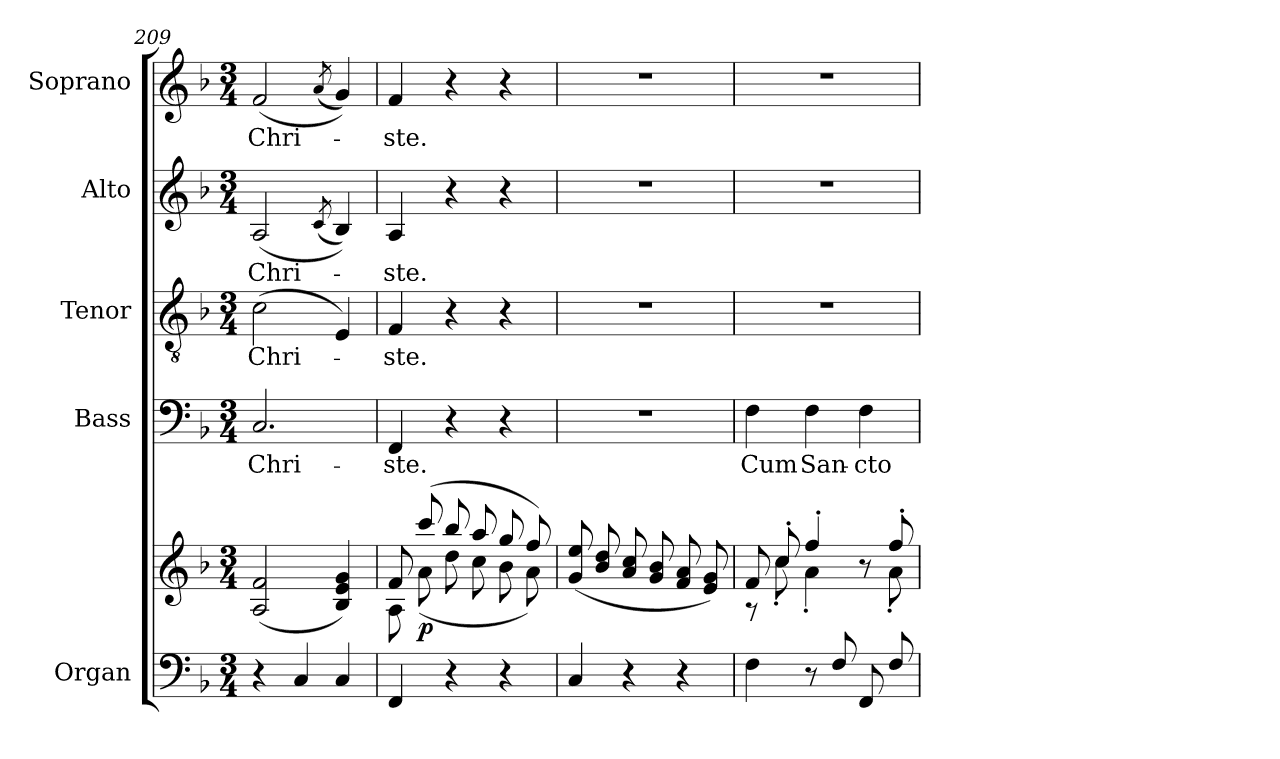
**kern	**kern	**dynam	**kern	**text	**kern	**text	**kern	**text	**kern	**text
*part5	*part5	*part5	*part4	*part4	*part3	*part3	*part2	*part2	*part1	*part1
*staff6	*staff5	*staff5/6	*staff4	*staff4	*staff3	*staff3	*staff2	*staff2	*staff1	*staff1
*I"Organ	*	*	*I"Bass	*	*I"Tenor	*	*I"Alto	*	*I"Soprano	*
*I'Org.	*	*	*I'B.	*	*I'T.	*	*I'A.	*	*I'S.	*
*clefF4	*clefG2	*	*clefF4	*	*clefGv2	*	*clefG2	*	*clefG2	*
*	*	*	*	*	*ITrd7c12	*	*	*	*	*
*k[b-]	*k[b-]	*	*k[b-]	*	*k[b-]	*	*k[b-]	*	*k[b-]	*
*F:	*F:	*	*F:	*	*F:	*	*F:	*	*F:	*
*M3/4	*M3/4	*	*M3/4	*	*M3/4	*	*M3/4	*	*M3/4	*
=209	=209	=209	=209	=209	=209	=209	=209	=209	=209	=209
!	!	!	!	!LO:LY:b:color=#000000	!	!	!	!	!	!
!	!	!	!	!	!	!LO:LY:b:color=#000000	!	!	!	!
!	!	!	!	!	!	!	!	!LO:LY:b:color=#000000	!	!
!	!	!	!	!	!	!	!	!	!	!LO:LY:b:color=#000000
4r	(2Ai/ 2fi	.	2.Ci/	Chri-	(2Ci\	Chri-	(2Ai/	Chri-	(2fi/	Chri-
4Ci/	.	.	.	.	.	.	.	.	.	.
.	.	.	.	.	.	.	(8qci/	.	(8qai/	.
4Ci/	4B-i/ 4ei 4gi)	.	.	.	4EEi/)	.	4B-i/))	.	4gi/))	.
=210	=210	=210	=210	=210	=210	=210	=210	=210	=210	=210
*	*^	*	*	*	*	*	*	*	*	*
!	!	!	!	!	!LO:LY:b:color=#000000	!	!	!	!	!	!
!	!	!	!	!	!	!	!LO:LY:b:color=#000000	!	!	!	!
!	!	!	!	!	!	!	!	!	!LO:LY:b:color=#000000	!	!
!	!	!	!	!	!	!	!	!	!	!	!LO:LY:b:color=#000000
4FFi/	8fi/	8Ai\	.	4FFi/	-ste.	4FFi/	-ste.	4Ai/	-ste.	4fi/	-ste.
.	(8ccci/	(8ai\	p	.	.	.	.	.	.	.	.
4r	8bb-i/	8ddi\	.	4r	.	4r	.	4r	.	4r	.
.	8aai/	8cci\	.	.	.	.	.	.	.	.	.
4r	8ggi/	8b-i\	.	4r	.	4r	.	4r	.	4r	.
.	8ffi/)	8ai\)	.	.	.	.	.	.	.	.	.
=211	=211	=211	=211	=211	=211	=211	=211	=211	=211	=211	=211
!	!	!	!	!LO:N:vis=1	!	!LO:N:vis=1	!	!LO:N:vis=1	!	!LO:N:vis=1	!
*	*v	*v	*	*	*	*	*	*	*	*	*
4Ci/	(8gi/ 8eei	.	2.r	.	2.r	.	2.r	.	2.r	.
.	8b-i/ 8ddi	.	.	.	.	.	.	.	.	.
4r	8ai/ 8cci	.	.	.	.	.	.	.	.	.
.	8gi/ 8b-i	.	.	.	.	.	.	.	.	.
4r	8fi/ 8ai	.	.	.	.	.	.	.	.	.
.	8ei/ 8gi)	.	.	.	.	.	.	.	.	.
=212	=212	=212	=212	=212	=212	=212	=212	=212	=212	=212
*	*^	*	*	*	*	*	*	*	*	*
!	!	!	!	!	!LO:LY:b:color=#000000	!LO:N:vis=1	!	!LO:N:vis=1	!	!LO:N:vis=1	!
4Fi\	8fi/	8r	.	4Fi\	Cum	2.r	.	2.r	.	2.r	.
.	8cc'i/	8cc'i\	.	.	.	.	.	.	.	.	.
!	!	!	!	!	!LO:LY:b:color=#000000	!	!	!	!	!	!
8r	4ff'i/	4a'i\	.	4Fi\	San-	.	.	.	.	.	.
8Fi/	.	.	.	.	.	.	.	.	.	.	.
!	!	!	!	!	!LO:LY:b:color=#000000	!	!	!	!	!	!
8FFi/	8r	8ryy	.	4Fi\	-cto	.	.	.	.	.	.
8Fi/	8ff'i/	8a'i\	.	.	.	.	.	.	.	.	.
*	*v	*v	*	*	*	*	*	*	*	*	*
=	=	=	=	=	=	=	=	=	=	=
*-	*-	*-	*-	*-	*-	*-	*-	*-	*-	*-
